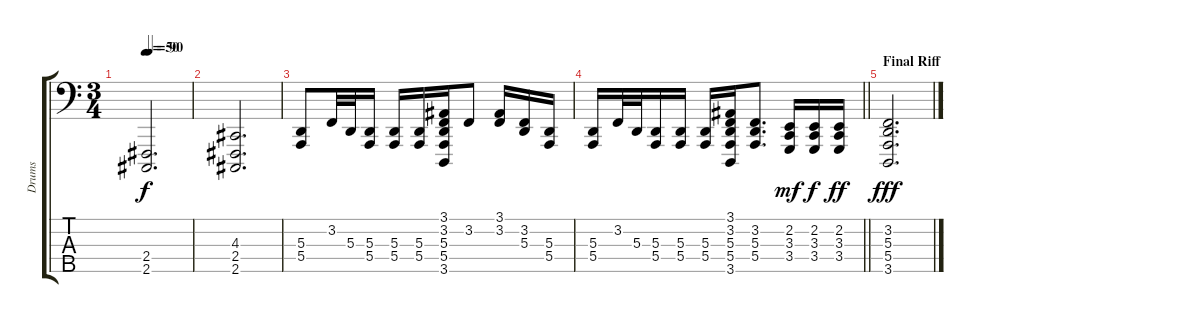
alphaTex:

\track ("Drums" "Drums") {instrument taikodrum}
\staff {score tabs}
\tuning (G2 D2 A1 E1 B0) {hide}
\ts (3 4)
\tempo 50
\tempo (90 0.08333333333333333)
\clef f4
\ks c
(2.4 2.5).2{d dy f} |
(4.3 2.4 2.5).2{d} |
(5.3 5.4).8 3.2.32 5.3.32 (5.3 5.4).16 (5.3 5.4).16 (5.3 5.4).16 (3.1 3.2 5.3 5.4 3.5).16 3.2.8 (3.1 3.2).16 (3.2 5.3).16 (5.3 5.4).16 |
\barLineRight lightlight
(5.3 5.4).16 3.2.32 5.3.32 (5.3 5.4).16 (5.3 5.4).16 (5.3 5.4).16 (3.1 3.2 5.3 5.4 3.5).16 (3.2 5.3 5.4).8{d} (2.2 3.3 3.4).16{dy mf volume 16} (2.2 3.3 3.4).16{dy f} (2.2 3.3 3.4).16{dy ff} |
\section ("" "Final Riff")
(3.2 5.3 5.4 3.5).2{d dy fff}
